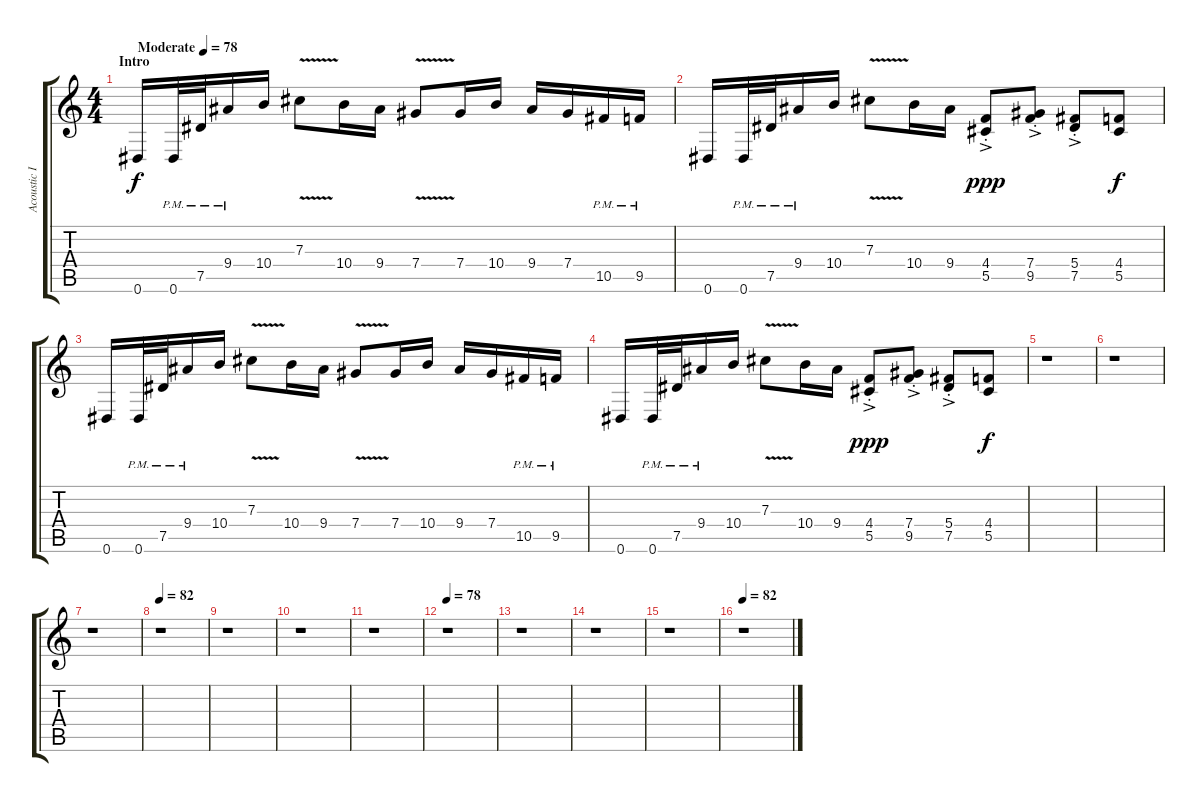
\track ("Acoustic Intro" "Acoustic I") {instrument acousticguitarnylon}
\staff {score tabs}
\tuning (Eb4 Bb3 Gb3 Db3 Ab2 Eb2) {hide}
\ts (4 4)
\section ("" "Intro")
\tempo (78 "Moderate")
\clef g2
\ks c
0.6.16{dy f instrument acousticguitarnylon} 0.6{pm}.32 7.5{pm}.32 9.4{pm}.16 10.4.16 7.3{v}.8 10.4.16 9.4.16 7.4{v}.8 7.4.16 10.4.16 9.4.16 7.4.16 10.5{pm}.16 9.5{pm}.16 |
0.6.16 0.6{pm}.32 7.5{pm}.32 9.4{pm}.16 10.4.16 7.3{v}.8 10.4.16 9.4.16 (4.4{ac st} 5.5{ac st}).8{dy ppp} (7.4{ac st} 9.5{ac st}).8 (5.4{ac st} 7.5{ac st}).8 (4.4 5.5).8{dy f} |
0.6.16 0.6{pm}.32 7.5{pm}.32 9.4{pm}.16 10.4.16 7.3{v}.8 10.4.16 9.4.16 7.4{v}.8 7.4.16 10.4.16 9.4.16 7.4.16 10.5{pm}.16 9.5{pm}.16 |
0.6.16 0.6{pm}.32 7.5{pm}.32 9.4{pm}.16 10.4.16 7.3{v}.8 10.4.16 9.4.16 (4.4{ac st} 5.5{ac st}).8{dy ppp} (7.4{ac st} 9.5{ac st}).8 (5.4{ac st} 7.5{ac st}).8 (4.4 5.5).8{dy f} |
r.1 |
r.1 |
r.1 |
\tempo 82
r.1 |
r.1 |
r.1 |
r.1 |
\tempo 78
r.1 |
r.1 |
r.1 |
r.1 |
\tempo 82
r.1
